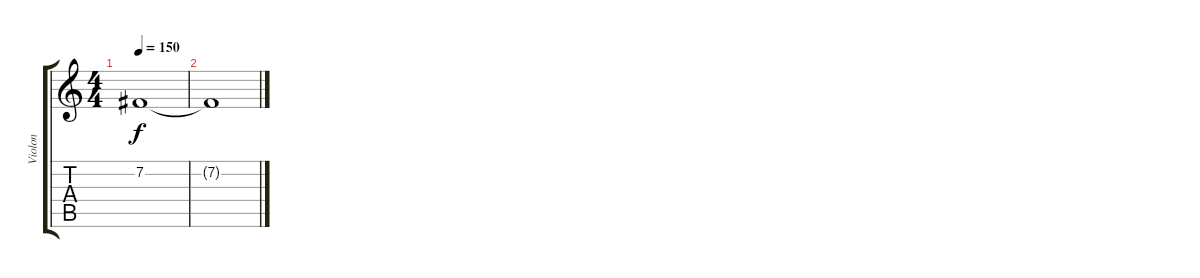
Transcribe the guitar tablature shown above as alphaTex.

\track ("Violon" "Violon") {instrument viola}
\staff {score tabs}
\tuning (E4 B3 G3 D3 A2 E2) {hide}
\ts (4 4)
\tempo 150
\clef g2
\ks c
7.2{t}.1{dy f volume 0} |
7.2{t}.1
